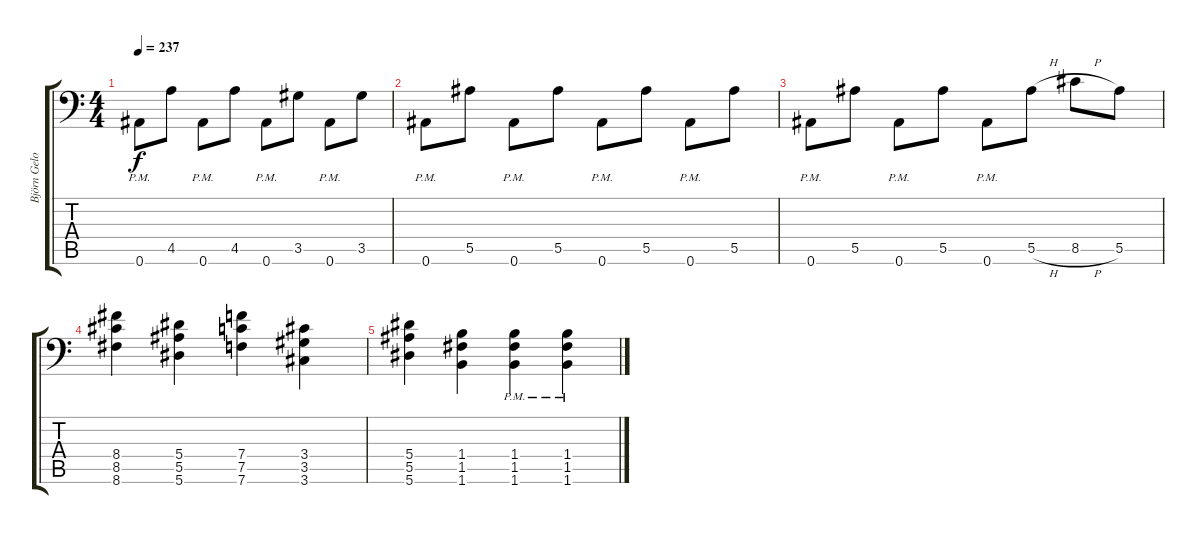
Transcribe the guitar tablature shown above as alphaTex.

\track ("Björn Gelotte" "Björn Gelo") {instrument distortionguitar}
\staff {score tabs}
\tuning (C4 G3 Eb3 Bb2 F2 Bb1) {hide}
\ts (4 4)
\tempo 237
\clef f4
\ks c
0.6{pm}.8{dy f} 4.5.8 0.6{pm}.8 4.5.8 0.6{pm}.8 3.5.8 0.6{pm}.8 3.5.8 |
0.6{pm}.8 5.5.8 0.6{pm}.8 5.5.8 0.6{pm}.8 5.5.8 0.6{pm}.8 5.5.8 |
0.6{pm}.8 5.5.8 0.6{pm}.8 5.5.8 0.6{pm}.8 5.5{h}.8 8.5{h}.8 5.5.8 |
(8.4 8.5 8.6).4 (5.4 5.5 5.6).4 (7.4 7.5 7.6).4 (3.4 3.5 3.6).4 |
(5.4 5.5 5.6).4 (1.4 1.5 1.6).4 (1.4{pm} 1.5{pm} 1.6{pm}).4 (1.4{pm} 1.5{pm} 1.6{pm}).4
